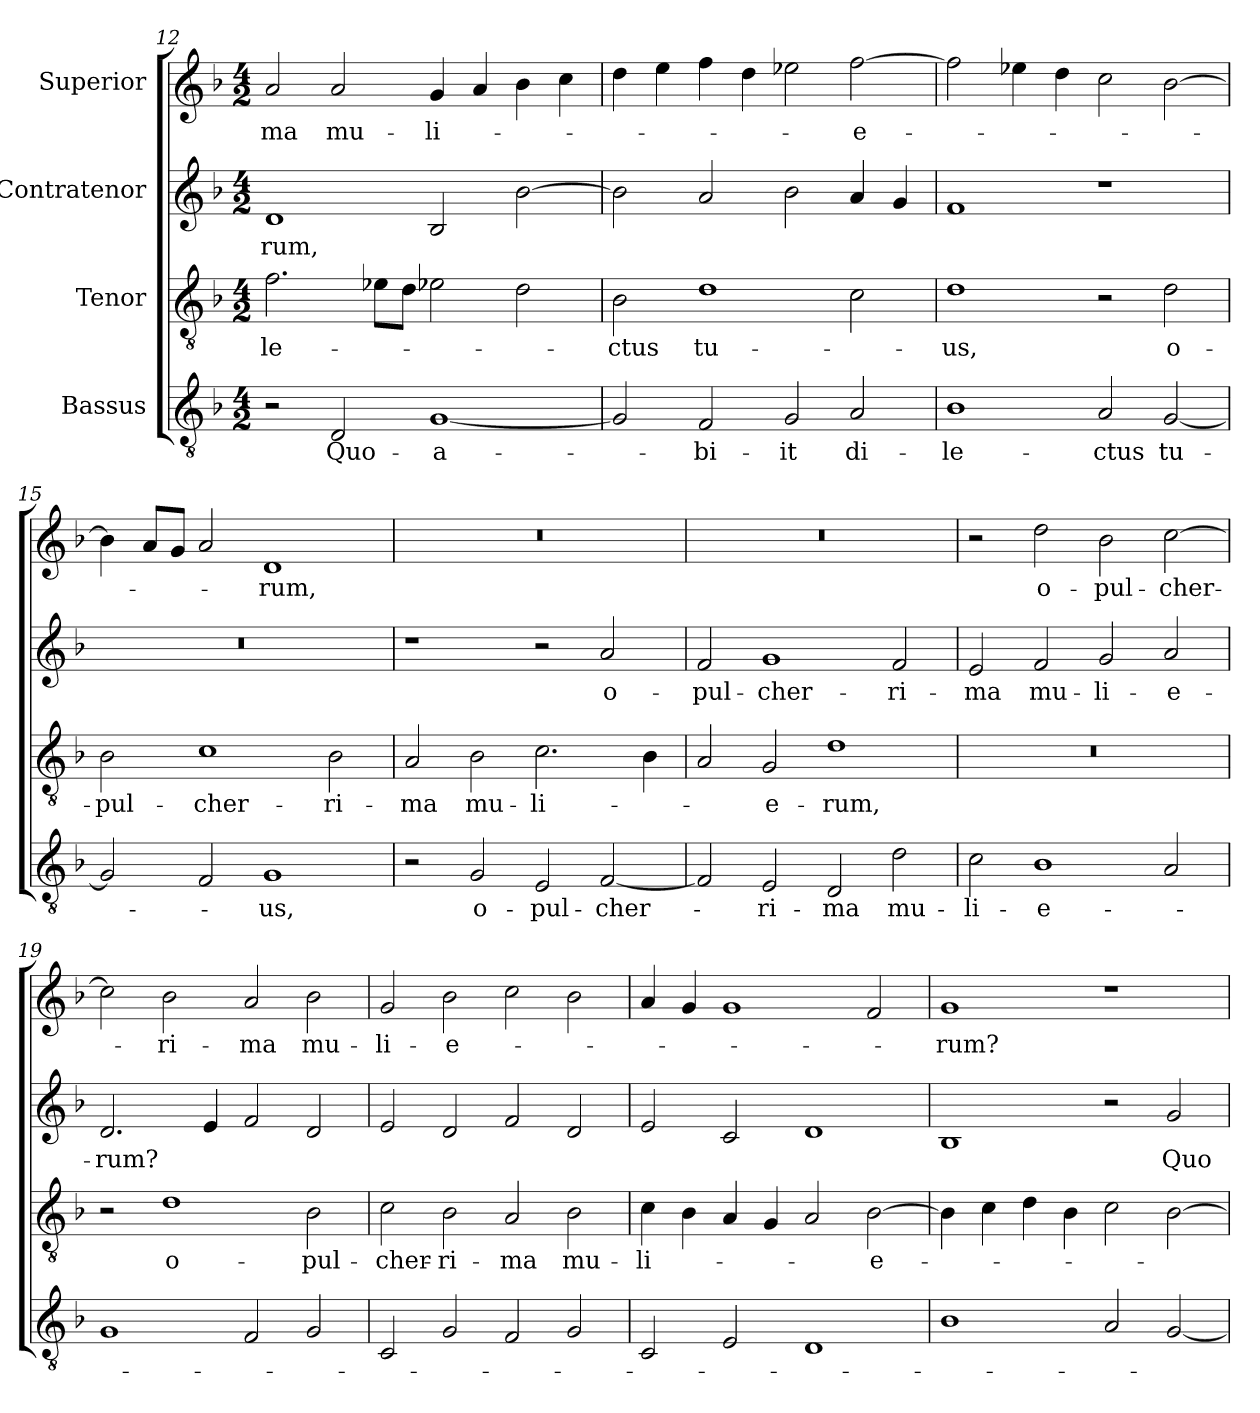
**kern	**text	**kern	**text	**kern	**text	**kern	**text
*part4	*part4	*part3	*part3	*part2	*part2	*part1	*part1
*staff4	*staff4	*staff3	*staff3	*staff2	*staff2	*staff1	*staff1
*I"Bassus	*	*I"Tenor	*	*I"Contratenor	*	*I"Superior	*
*clefGv2	*	*clefGv2	*	*clefG2	*	*clefG2	*
*k[b-]	*	*k[b-]	*	*k[b-]	*	*k[b-]	*
*M4/2	*	*M4/2	*	*M4/2	*	*M4/2	*
=12	=12	=12	=12	=12	=12	=12	=12
2r	.	2.f\	-le-	1d/	-rum,	2a/	-ma
2D/	Quo-	.	.	.	.	2a/	mu-
.	.	8e-X\L	.	.	.	.	.
.	.	8d\J	.	.	.	.	.
[1G/	a-	2e-X\	.	2B-/	.	4g/	-li-
.	.	.	.	.	.	4a/	.
.	.	2d\	.	[2b-\	.	4b-\	.
.	.	.	.	.	.	4cc\	.
=13	=13	=13	=13	=13	=13	=13	=13
2G/]	.	2B-\	-ctus	2b-\]	.	4dd\	.
.	.	.	.	.	.	4ee\	.
2F/	-bi-	1d\	tu-	2a/	.	4ff\	.
.	.	.	.	.	.	4dd\	.
2G/	-it	.	.	2b-\	.	2ee-X\	.
2A/	di-	2c\	.	4a/	.	[2ff\	-e-
.	.	.	.	4g/	.	.	.
=14	=14	=14	=14	=14	=14	=14	=14
1B-\	-le-	1d\	-us,	1f/	.	2ff\]	.
.	.	.	.	.	.	4ee-X\	.
.	.	.	.	.	.	4dd\	.
2A/	-ctus	2r	.	1r	.	2cc\	.
[2G/	tu-	2d\	o-	.	.	[2b-\	.
=15	=15	=15	=15	=15	=15	=15	=15
2G/]	.	2B-\	pul-	0r	.	4b-\]	.
.	.	.	.	.	.	8a/L	.
.	.	.	.	.	.	8g/J	.
2F/	.	1c\	-cher-	.	.	2a/	.
1G/	-us,	.	.	.	.	1d/	-rum,
.	.	2B-\	-ri-	.	.	.	.
=16	=16	=16	=16	=16	=16	=16	=16
2r	.	2A/	-ma	1r	.	0r	.
2G/	o-	2B-\	mu-	.	.	.	.
2E/	pul-	2.c\	-li-	2r	.	.	.
[2F/	-cher-	.	.	2a/	o-	.	.
.	.	4B-\	.	.	.	.	.
=17	=17	=17	=17	=17	=17	=17	=17
2F/]	.	2A/	.	2f/	pul-	0r	.
2E/	-ri-	2G/	-e-	1g/	-cher-	.	.
2D/	-ma	1d\	-rum,	.	.	.	.
2d\	mu-	.	.	2f/	-ri-	.	.
=18	=18	=18	=18	=18	=18	=18	=18
2c\	-li-	0r	.	2e/	-ma	2r	.
1B-\	-e-	.	.	2f/	mu-	2dd\	o-
.	.	.	.	2g/	-li-	2b-\	pul-
2A/	.	.	.	2a/	-e-	[2cc\	-cher-
=19	=19	=19	=19	=19	=19	=19	=19
1G/	.	2r	.	2.d/	-rum?	2cc\]	.
.	.	1d\	o-	.	.	2b-\	-ri-
.	.	.	.	4e/	.	.	.
2F/	.	.	.	2f/	.	2a/	-ma
2G/	.	2B-\	pul-	2d/	.	2b-\	mu-
=20	=20	=20	=20	=20	=20	=20	=20
2C/	.	2c\	-cher-	2e/	.	2g/	-li-
2G/	.	2B-\	-ri-	2d/	.	2b-\	-e-
2F/	.	2A/	-ma	2f/	.	2cc\	.
2G/	.	2B-\	mu-	2d/	.	2b-\	.
=21	=21	=21	=21	=21	=21	=21	=21
2C/	.	4c\	-li-	2e/	.	4a/	.
.	.	4B-\	.	.	.	4g/	.
2E/	.	4A/	.	2c/	.	1g/	.
.	.	4G/	.	.	.	.	.
1D/	.	2A/	.	1d/	.	.	.
.	.	[2B-\	-e-	.	.	2f/	.
=22	=22	=22	=22	=22	=22	=22	=22
1B-\	.	4B-\]	.	1B-/	.	1g/	-rum?
.	.	4c\	.	.	.	.	.
.	.	4d\	.	.	.	.	.
.	.	4B-\	.	.	.	.	.
2A/	.	2c\	.	2r	.	1r	.
[2G/	.	[2B-\	.	2g/	Quo-	.	.
=	=	=	=	=	=	=	=
*-	*-	*-	*-	*-	*-	*-	*-
